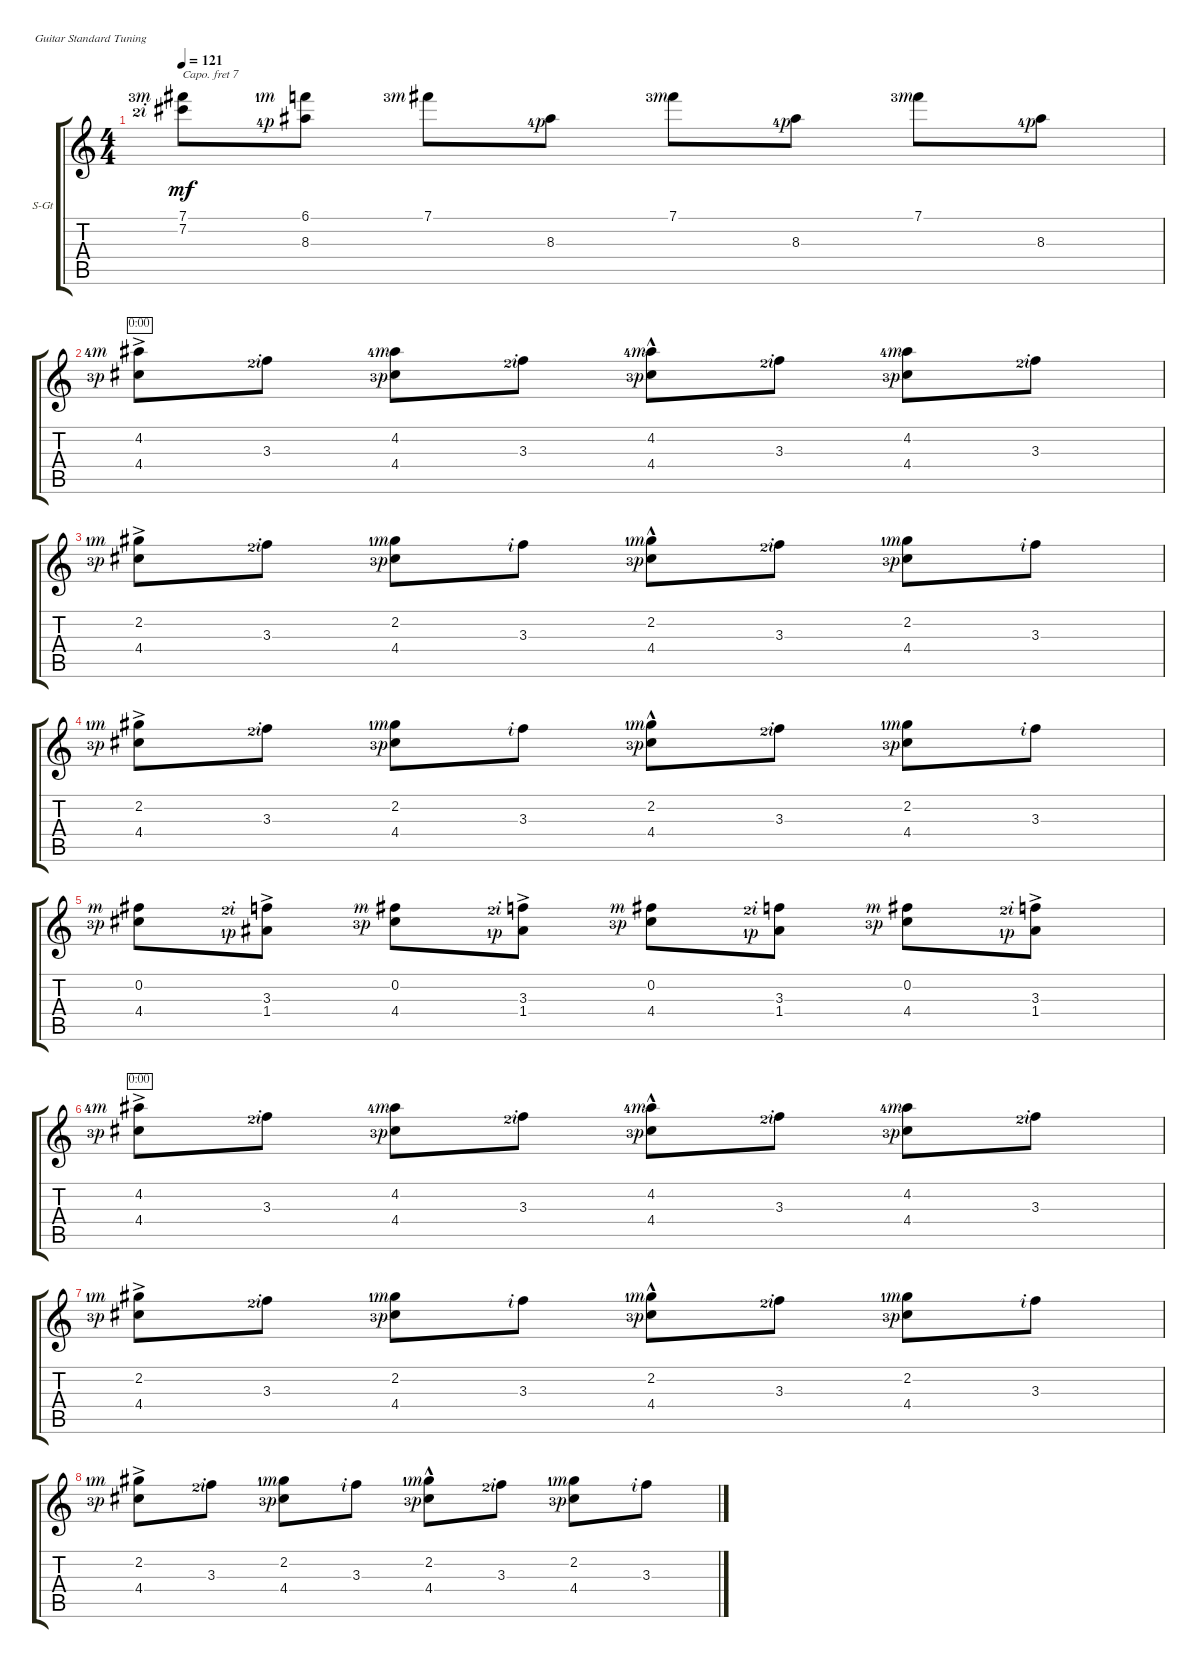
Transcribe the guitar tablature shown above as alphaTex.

\defaultSystemsLayout 4
\bracketExtendMode groupsimilarinstruments
\firstSystemTrackNameOrientation horizontal
\otherSystemsTrackNameOrientation horizontal
\track ("Guitar " "S-Gt") {instrument acousticguitarsteel}
\staff {score tabs}
\capo 7
\tuning (E4 B3 G3 D3 A2 E2)
\ts (4 4)
\tempo 121
\clef g2
\ks c
(7.1{lf 4 rf 3} 7.2{lf 3 rf 2}).8{dy mf} (6.1{lf 2 rf 3} 8.3{lf 5 rf 1}).8 7.1{lf 4 rf 3}.8 8.3{lf 5 rf 1}.8 7.1{lf 4 rf 3}.8 8.3{lf 5 rf 1}.8 7.1{lf 4 rf 3}.8 8.3{lf 5 rf 1}.8 |
(4.4{lf 4 rf 1} 4.2{ac lf 5 rf 3}).8{timer} 3.3{lf 3 rf 2}.8 (4.4{lf 4 rf 1} 4.2{lf 5 rf 3}).8 3.3{lf 3 rf 2}.8 (4.4{lf 4 rf 1} 4.2{hac lf 5 rf 3}).8 3.3{lf 3 rf 2}.8 (4.4{lf 4 rf 1} 4.2{lf 5 rf 3}).8 3.3{lf 3 rf 2}.8 |
(4.4{lf 4 rf 1} 2.2{ac lf 2 rf 3}).8 3.3{lf 3 rf 2}.8 (4.4{lf 4 rf 1} 2.2{lf 2 rf 3}).8 3.3{rf 2}.8 (4.4{lf 4 rf 1} 2.2{hac lf 2 rf 3}).8 3.3{lf 3 rf 2}.8 (4.4{lf 4 rf 1} 2.2{lf 2 rf 3}).8 3.3{rf 2}.8 |
(4.4{lf 4 rf 1} 2.2{ac lf 2 rf 3}).8 3.3{lf 3 rf 2}.8 (4.4{lf 4 rf 1} 2.2{lf 2 rf 3}).8 3.3{rf 2}.8 (4.4{lf 4 rf 1} 2.2{hac lf 2 rf 3}).8 3.3{lf 3 rf 2}.8 (4.4{lf 4 rf 1} 2.2{lf 2 rf 3}).8 3.3{rf 2}.8 |
(4.4{lf 4 rf 1} 0.2{rf 3}).8 (1.4{lf 2 rf 1} 3.3{ac lf 3 rf 2}).8 (4.4{lf 4 rf 1} 0.2{rf 3}).8 (1.4{lf 2 rf 1} 3.3{ac lf 3 rf 2}).8 (4.4{lf 4 rf 1} 0.2{rf 3}).8 (1.4{lf 2 rf 1} 3.3{lf 3 rf 2}).8 (4.4{lf 4 rf 1} 0.2{rf 3}).8 (1.4{lf 2 rf 1} 3.3{ac lf 3 rf 2}).8 |
(4.4{lf 4 rf 1} 4.2{ac lf 5 rf 3}).8{timer} 3.3{lf 3 rf 2}.8 (4.4{lf 4 rf 1} 4.2{lf 5 rf 3}).8 3.3{lf 3 rf 2}.8 (4.4{lf 4 rf 1} 4.2{hac lf 5 rf 3}).8 3.3{lf 3 rf 2}.8 (4.4{lf 4 rf 1} 4.2{lf 5 rf 3}).8 3.3{lf 3 rf 2}.8 |
(4.4{lf 4 rf 1} 2.2{ac lf 2 rf 3}).8 3.3{lf 3 rf 2}.8 (4.4{lf 4 rf 1} 2.2{lf 2 rf 3}).8 3.3{rf 2}.8 (4.4{lf 4 rf 1} 2.2{hac lf 2 rf 3}).8 3.3{lf 3 rf 2}.8 (4.4{lf 4 rf 1} 2.2{lf 2 rf 3}).8 3.3{rf 2}.8 |
(4.4{lf 4 rf 1} 2.2{ac lf 2 rf 3}).8 3.3{lf 3 rf 2}.8 (4.4{lf 4 rf 1} 2.2{lf 2 rf 3}).8 3.3{rf 2}.8 (4.4{lf 4 rf 1} 2.2{hac lf 2 rf 3}).8 3.3{lf 3 rf 2}.8 (4.4{lf 4 rf 1} 2.2{lf 2 rf 3}).8 3.3{rf 2}.8
